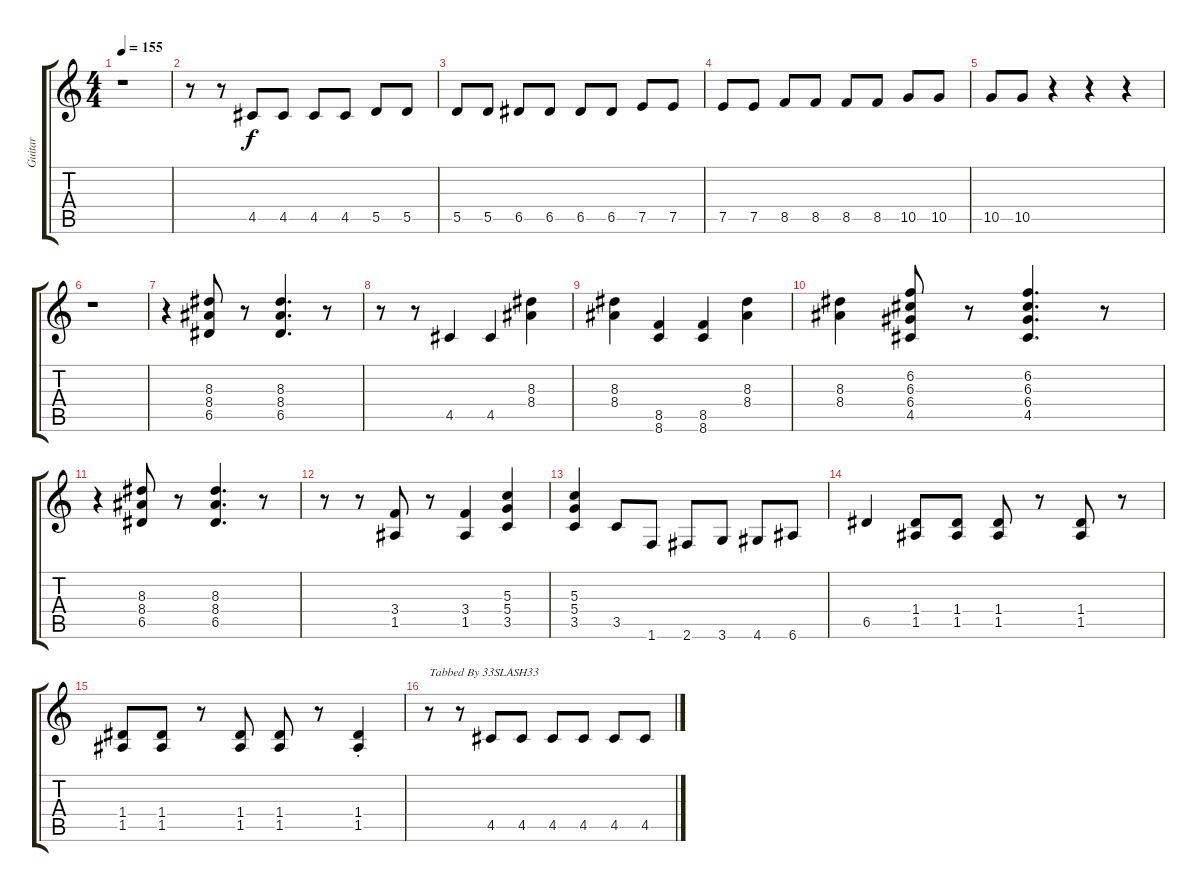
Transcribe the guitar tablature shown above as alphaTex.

\track ("Guitar" "Guitar") {instrument distortionguitar}
\staff {score tabs}
\tuning (E4 B3 G3 D3 A2 E2) {hide}
\ts (4 4)
\tempo 155
\clef g2
\ks c
r.1{dy f} |
r.8 r.8 4.5.8 4.5.8 4.5.8 4.5.8 5.5.8 5.5.8 |
5.5.8 5.5.8 6.5.8 6.5.8 6.5.8 6.5.8 7.5.8 7.5.8 |
7.5.8 7.5.8 8.5.8 8.5.8 8.5.8 8.5.8 10.5.8 10.5.8 |
10.5.8 10.5.8 r.4 r.4 r.4 |
r.1 |
r.4 (8.3 8.4 6.5).8 r.8 (8.3 8.4 6.5).4{d} r.8 |
r.8 r.8 4.5.4 4.5.4 (8.3 8.4).4 |
(8.3 8.4).4 (8.5 8.6).4 (8.5 8.6).4 (8.3 8.4).4 |
(8.3 8.4).4 (6.2 6.3 6.4 4.5).8 r.8 (6.2 6.3 6.4 4.5).4{d} r.8 |
r.4 (8.3 8.4 6.5).8 r.8 (8.3 8.4 6.5).4{d} r.8 |
r.8 r.8 (3.4 1.5).8 r.8 (3.4 1.5).4 (5.3 5.4 3.5).4 |
(5.3 5.4 3.5).4 3.5.8 1.6.8 2.6.8 3.6.8 4.6.8 6.6.8 |
6.5.4 (1.4 1.5).8 (1.4 1.5).8 (1.4 1.5).8 r.8 (1.4 1.5).8 r.8 |
(1.4 1.5).8 (1.4 1.5).8 r.8 (1.4 1.5).8 (1.4 1.5).8 r.8 (1.4{st} 1.5{st}).4 |
r.8{txt "Tabbed By 33SLASH33"} r.8 4.5.8 4.5.8 4.5.8 4.5.8 4.5.8 4.5.8
